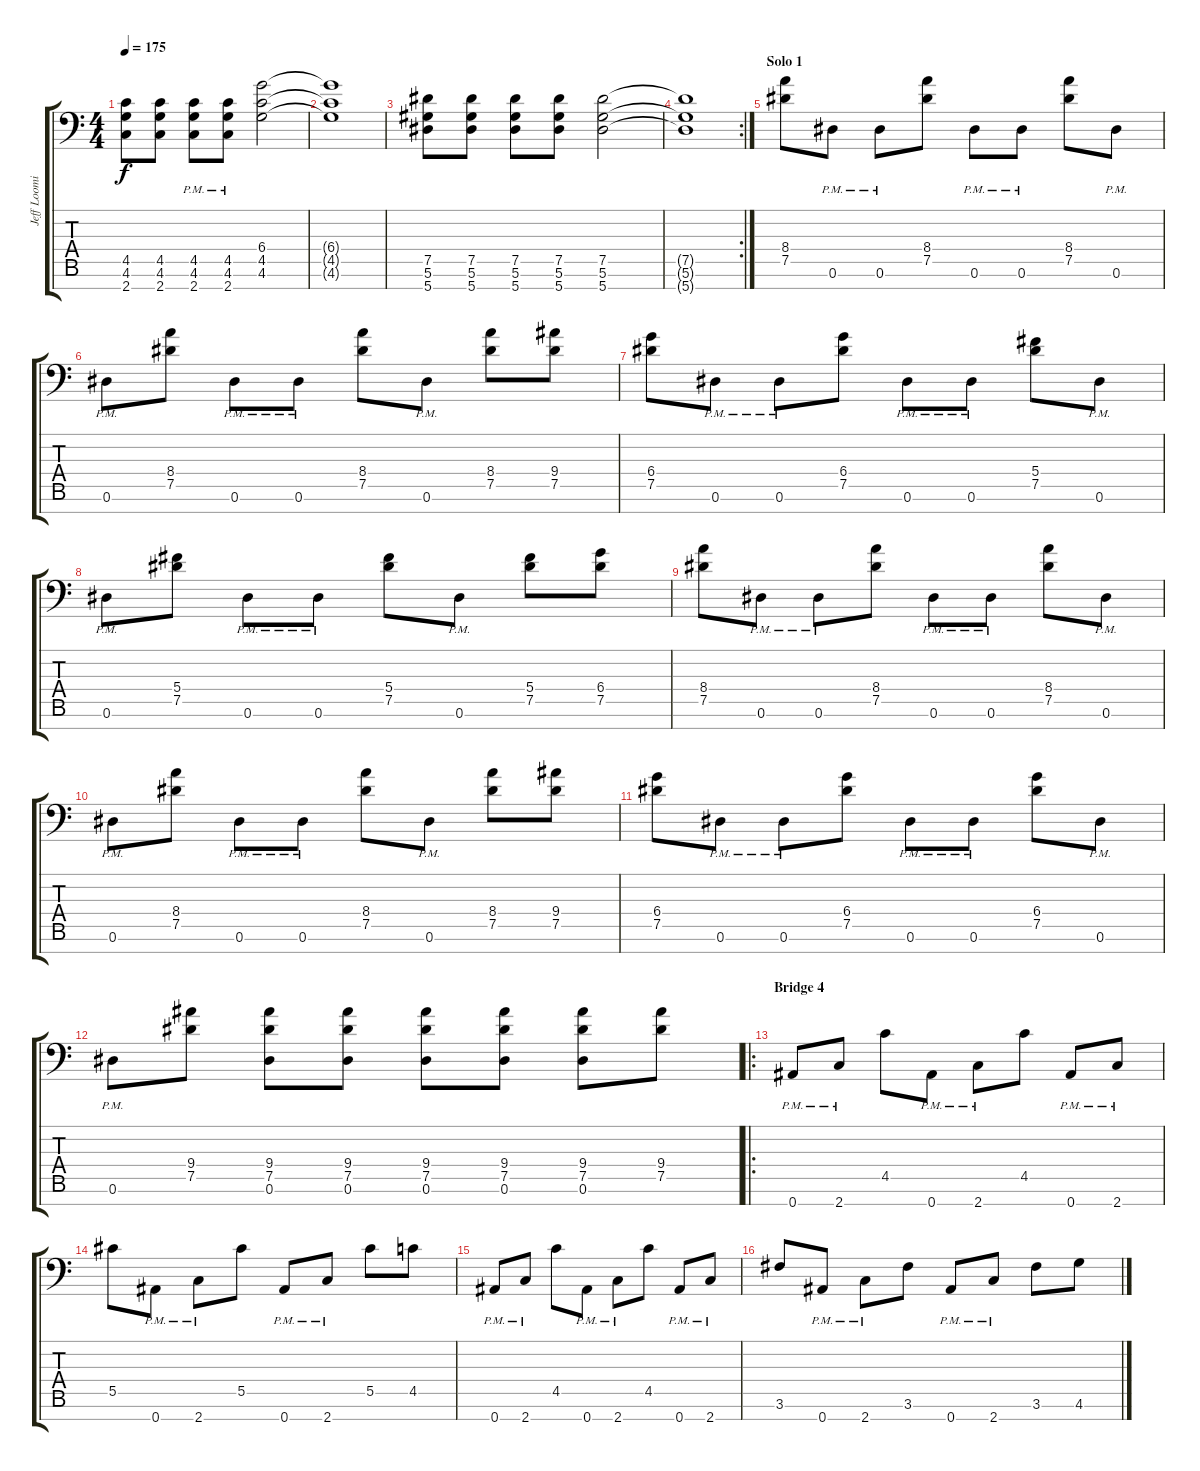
\track ("Jeff Loomis" "Jeff Loomi") {instrument distortionguitar}
\staff {score tabs}
\tuning (Eb4 Bb3 Gb3 Db3 Ab2 Eb2 Bb1) {hide}
\ts (4 4)
\tempo 175
\clef f4
\ks c
(4.5 4.6 2.7).8{dy f} (4.5 4.6 2.7).8 (4.5 4.6{pm} 2.7).8 (4.5 4.6{pm} 2.7).8 (6.4 4.5 4.6).2 |
(6.4{t} 4.5{t} 4.6{t}).1 |
(7.5 5.6 5.7).8 (7.5 5.6 5.7).8 (7.5 5.6 5.7).8 (7.5 5.6 5.7).8 (7.5 5.6 5.7).2 |
\rc 2
(7.5{t} 5.6{t} 5.7{t}).1 |
\section ("" "Solo 1")
(8.4 7.5).8 0.6{pm}.8 0.6{pm}.8 (8.4 7.5).8 0.6{pm}.8 0.6{pm}.8 (8.4 7.5).8 0.6{pm}.8 |
0.6{pm}.8 (8.4 7.5).8 0.6{pm}.8 0.6{pm}.8 (8.4 7.5).8 0.6{pm}.8 (8.4 7.5).8 (9.4 7.5).8 |
(6.4 7.5).8 0.6{pm}.8 0.6{pm}.8 (6.4 7.5).8 0.6{pm}.8 0.6{pm}.8 (5.4 7.5).8 0.6{pm}.8 |
0.6{pm}.8 (5.4 7.5).8 0.6{pm}.8 0.6{pm}.8 (5.4 7.5).8 0.6{pm}.8 (5.4 7.5).8 (6.4 7.5).8 |
(8.4 7.5).8 0.6{pm}.8 0.6{pm}.8 (8.4 7.5).8 0.6{pm}.8 0.6{pm}.8 (8.4 7.5).8 0.6{pm}.8 |
0.6{pm}.8 (8.4 7.5).8 0.6{pm}.8 0.6{pm}.8 (8.4 7.5).8 0.6{pm}.8 (8.4 7.5).8 (9.4 7.5).8 |
(6.4 7.5).8 0.6{pm}.8 0.6{pm}.8 (6.4 7.5).8 0.6{pm}.8 0.6{pm}.8 (6.4 7.5).8 0.6{pm}.8 |
0.6{pm}.8 (9.4 7.5).8 (9.4 7.5 0.6).8 (9.4 7.5 0.6).8 (9.4 7.5 0.6).8 (9.4 7.5 0.6).8 (9.4 7.5 0.6).8 (9.4 7.5).8 |
\ro
\section ("" "Bridge 4")
0.7{pm}.8 2.7{pm}.8 4.5.8 0.7{pm}.8 2.7{pm}.8 4.5.8 0.7{pm}.8 2.7{pm}.8 |
5.5.8 0.7{pm}.8 2.7{pm}.8 5.5.8 0.7{pm}.8 2.7{pm}.8 5.5.8 4.5.8 |
0.7{pm}.8 2.7{pm}.8 4.5.8 0.7{pm}.8 2.7{pm}.8 4.5.8 0.7{pm}.8 2.7{pm}.8 |
3.6.8 0.7{pm}.8 2.7{pm}.8 3.6.8 0.7{pm}.8 2.7{pm}.8 3.6.8 4.6.8
